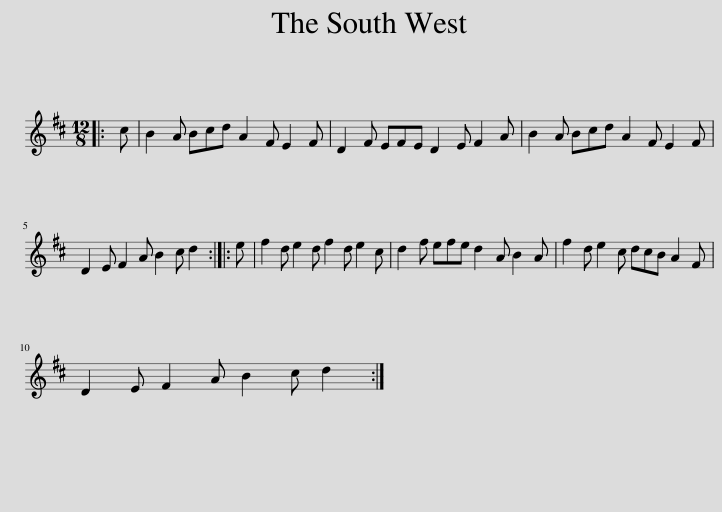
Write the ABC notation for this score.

X:1
L:1/8
M:12/8
I:linebreak $
K:D
V:1 treble
V:1
|: c | B2 A Bcd A2 F E2 F | D2 F EFE D2 E F2 A | B2 A Bcd A2 F E2 F |$ D2 E F2 A B2 c d2 :: %5
 e | f2 d e2 d f2 d e2 c | d2 f efe d2 A B2 A | f2 d e2 c dcB A2 F |$ D2 E F2 A B2 c d2 :| %10
